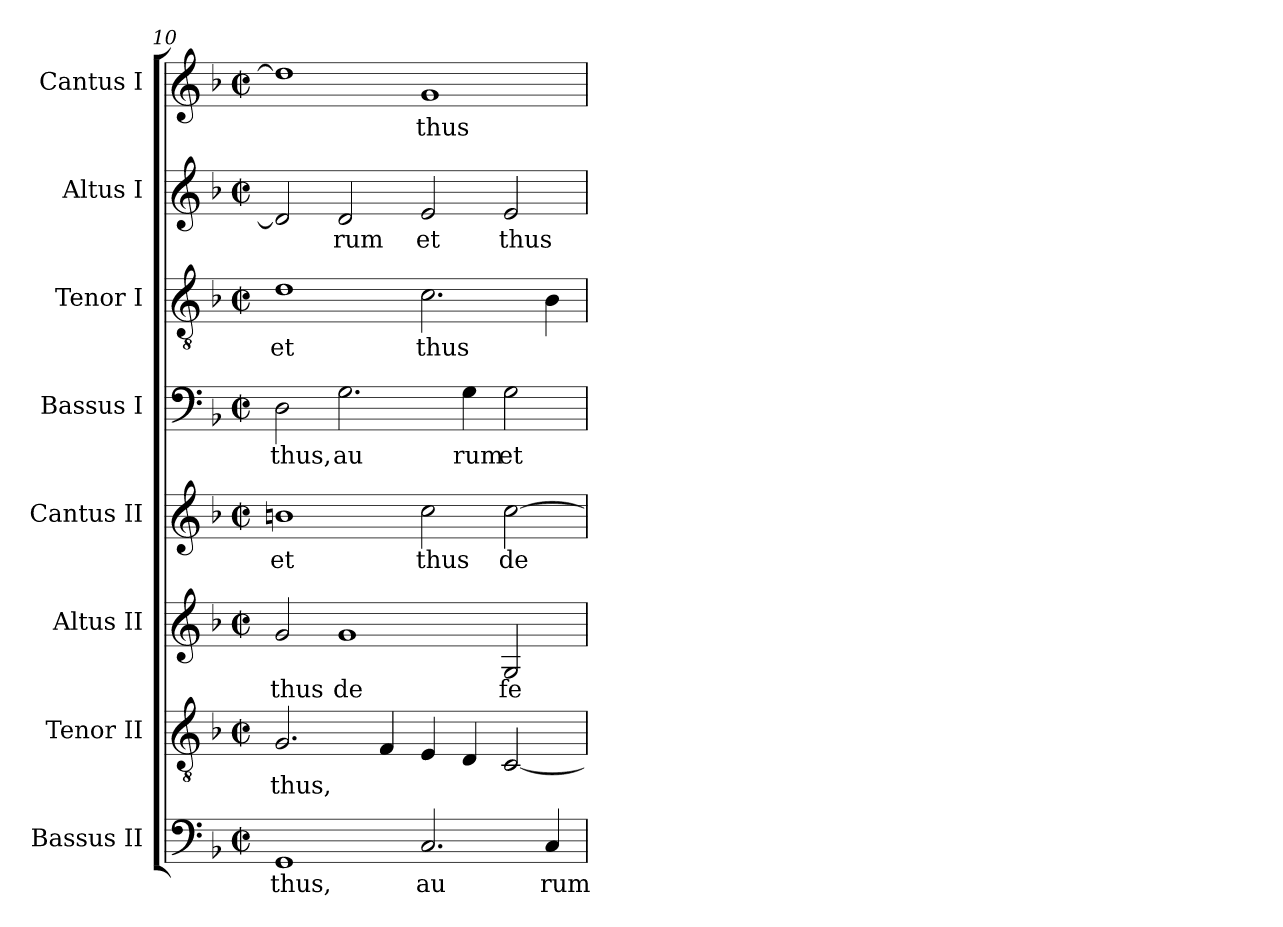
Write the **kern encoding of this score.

**kern	**text	**kern	**text	**kern	**text	**kern	**text	**kern	**text	**kern	**text	**kern	**text	**kern	**text
*part8	*part8	*part7	*part7	*part6	*part6	*part5	*part5	*part4	*part4	*part3	*part3	*part2	*part2	*part1	*part1
*staff8	*staff8	*staff7	*staff7	*staff6	*staff6	*staff5	*staff5	*staff4	*staff4	*staff3	*staff3	*staff2	*staff2	*staff1	*staff1
*I"Bassus II	*	*I"Tenor II	*	*I"Altus II	*	*I"Cantus II	*	*I"Bassus I	*	*I"Tenor I	*	*I"Altus I	*	*I"Cantus I	*
*clefF4	*	*clefGv2	*	*clefG2	*	*clefG2	*	*clefF4	*	*clefGv2	*	*clefG2	*	*clefG2	*
*k[b-]	*	*k[b-]	*	*k[b-]	*	*k[b-]	*	*k[b-]	*	*k[b-]	*	*k[b-]	*	*k[b-]	*
*F:	*	*F:	*	*F:	*	*F:	*	*F:	*	*F:	*	*F:	*	*F:	*
*M2/2	*	*M2/2	*	*M2/2	*	*M2/2	*	*M2/2	*	*M2/2	*	*M2/2	*	*M2/2	*
*met(c|)	*	*met(c|)	*	*met(c|)	*	*met(c|)	*	*met(c|)	*	*met(c|)	*	*met(c|)	*	*met(c|)	*
=10	=10	=10	=10	=10	=10	=10	=10	=10	=10	=10	=10	=10	=10	=10	=10
!	!LO:LY:b:cj	!	!LO:LY:b	!	!LO:LY:b:cj	!	!LO:LY:b:cj	!	!LO:LY:b:cj	!	!LO:LY:b:cj	!	!	!	!
1GG	thus,	2.G/	thus,	2g/	thus	1bn	et	2D\	thus,	1d	et	2d/]	.	1dd]	.
!	!	!	!	!	!LO:LY:b:cj	!	!	!	!LO:LY:b:cj	!	!	!	!LO:LY:b:cj	!	!
.	.	.	.	1g	de	.	.	2.G\	au	.	.	2d/	rum	.	.
.	.	4F/	.	.	.	.	.	.	.	.	.	.	.	.	.
!	!LO:LY:b:cj	!	!	!	!	!	!LO:LY:b:cj	!	!	!	!LO:LY:b	!	!LO:LY:b:cj	!	!LO:LY:b:cj
2.C/	au	4E/	.	.	.	2cc\	thus	.	.	2.c\	thus	2e/	et	1g	thus
!	!	!	!	!	!	!	!	!	!LO:LY:b:cj	!	!	!	!	!	!
.	.	4D/	.	.	.	.	.	4G\	rum	.	.	.	.	.	.
!	!	!	!	!	!LO:LY:b:cj	!	!LO:LY:b:cj	!	!LO:LY:b:cj	!	!	!	!LO:LY:b:cj	!	!
.	.	[<2C/	.	2G/	fe	[>2cc\	de	2G\	et	.	.	2e/	thus	.	.
!	!LO:LY:b:cj	!	!	!	!	!	!	!	!	!	!	!	!	!	!
4C/	rum	.	.	.	.	.	.	.	.	4B-\	.	.	.	.	.
=	=	=	=	=	=	=	=	=	=	=	=	=	=	=	=
*-	*-	*-	*-	*-	*-	*-	*-	*-	*-	*-	*-	*-	*-	*-	*-
